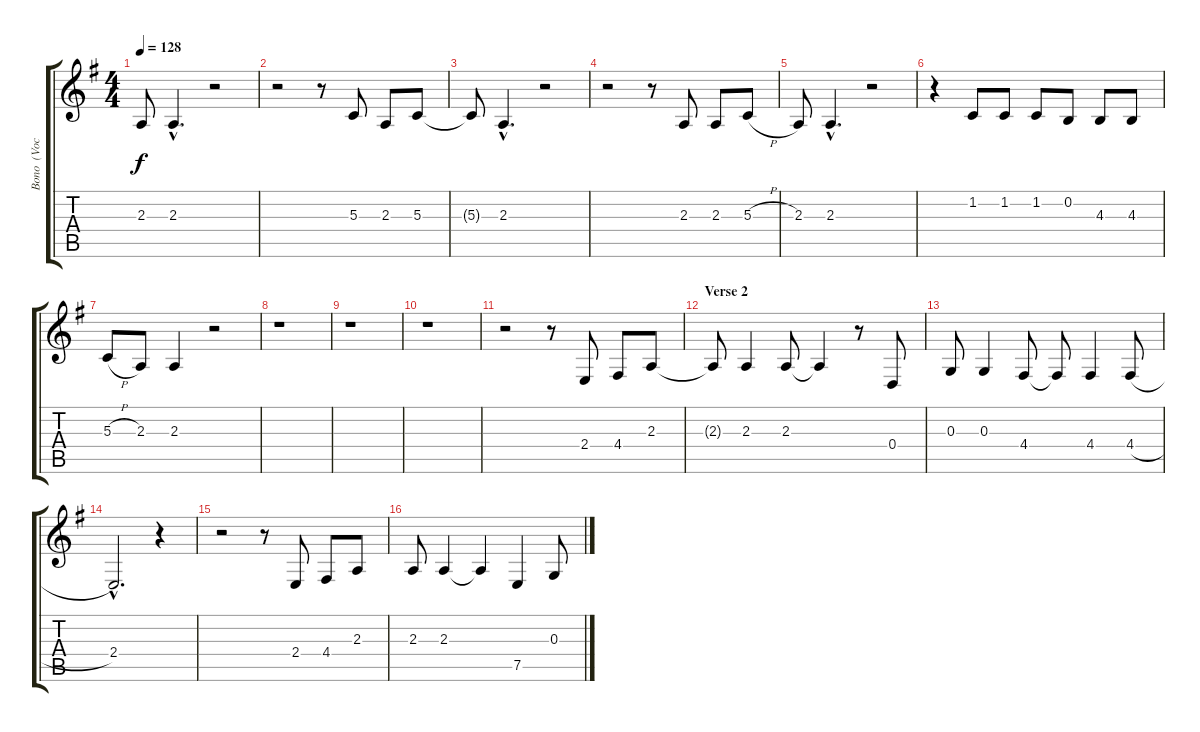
\track ("Bono  (Vocal)" "Bono  (Voc") {instrument lead2sawtooth}
\staff {score tabs}
\tuning (E4 B3 G3 D3 A2 E2) {hide}
\ts (4 4)
\tempo 128
\clef g2
\ks g
2.3.8{dy f} 2.3{hac}.4{d} r.2 |
r.2 r.8 5.3.8 2.3.8 5.3.8 |
5.3{t}.8 2.3{hac}.4{d} r.2 |
r.2 r.8 2.3.8 2.3.8 5.3{h}.8 |
2.3.8 2.3{hac}.4{d} r.2 |
r.4 1.2.8 1.2.8 1.2.8 0.2.8 4.3.8 4.3.8 |
5.3{h}.8 2.3.8 2.3.4 r.2 |
r.1 |
r.1 |
r.1 |
r.2 r.8 2.4.8 4.4.8 2.3.8 |
\section ("" "Verse 2")
2.3{t}.8 2.3.4 2.3.8 2.3{t}.4 r.8 0.4.8 |
0.3.8 0.3.4 4.4.8 4.4{t}.8 4.4.4 4.4{h}.8 |
2.4{hac}.2{d} r.4 |
r.2 r.8 2.4.8 4.4.8 2.3.8 |
2.3.8 2.3.4 2.3{t}.4 7.5.4 0.3.8
